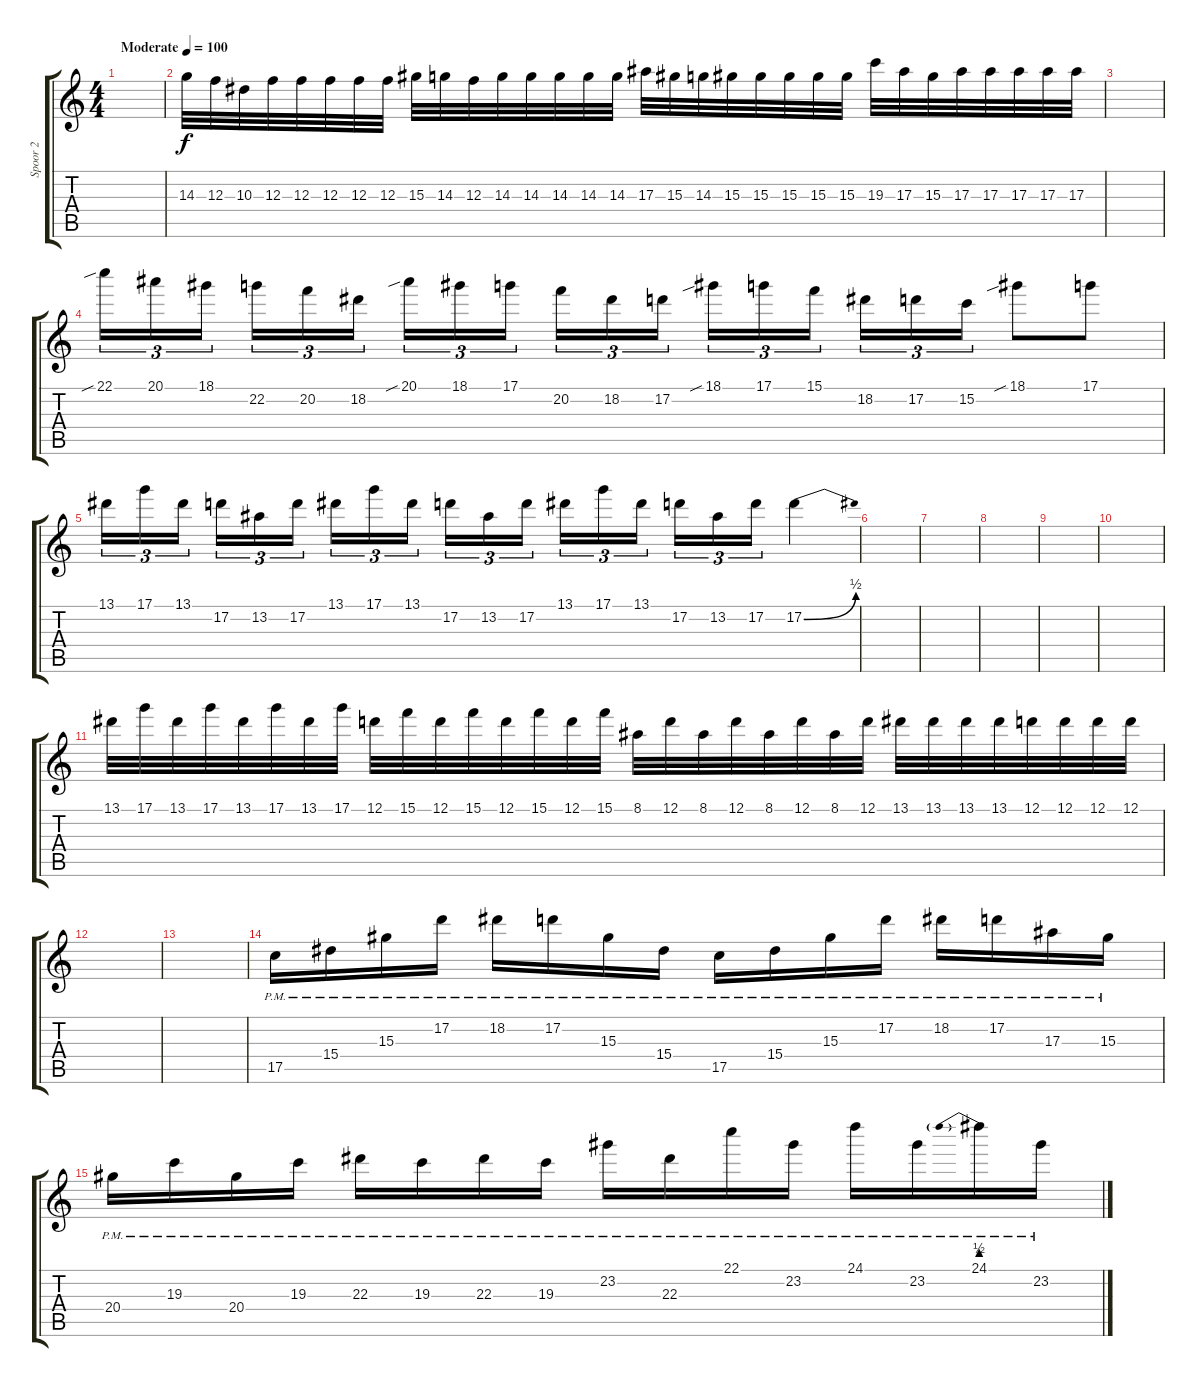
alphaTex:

\track ("Spoor 2" "Spoor 2") {instrument distortionguitar}
\staff {score tabs}
\tuning (D4 A3 F3 C3 G2 C2) {hide}
\ts (4 4)
\tempo (100 "Moderate")
\clef g2
\ks c
|
14.3.32 12.3.32 10.3.32 12.3.32 12.3.32 12.3.32 12.3.32 12.3.32 15.3.32 14.3.32 12.3.32 14.3.32 14.3.32 14.3.32 14.3.32 14.3.32 17.3.32 15.3.32 14.3.32 15.3.32 15.3.32 15.3.32 15.3.32 15.3.32 19.3.32 17.3.32 15.3.32 17.3.32 17.3.32 17.3.32 17.3.32 17.3.32 |
|
22.1{sib}.16{tu (3 2)} 20.1.16{tu (3 2)} 18.1.16{tu (3 2) beam splitsecondary} 22.2.16{tu (3 2)} 20.2.16{tu (3 2)} 18.2.16{tu (3 2)} 20.1{sib}.16{tu (3 2)} 18.1.16{tu (3 2)} 17.1.16{tu (3 2) beam splitsecondary} 20.2.16{tu (3 2)} 18.2.16{tu (3 2)} 17.2.16{tu (3 2)} 18.1{sib}.16{tu (3 2)} 17.1.16{tu (3 2)} 15.1.16{tu (3 2) beam splitsecondary} 18.2.16{tu (3 2)} 17.2.16{tu (3 2)} 15.2.16{tu (3 2)} 18.1{sib}.8 17.1.8 |
13.1.16{tu (3 2)} 17.1.16{tu (3 2)} 13.1.16{tu (3 2) beam splitsecondary} 17.2.16{tu (3 2)} 13.2.16{tu (3 2)} 17.2.16{tu (3 2)} 13.1.16{tu (3 2)} 17.1.16{tu (3 2)} 13.1.16{tu (3 2) beam splitsecondary} 17.2.16{tu (3 2)} 13.2.16{tu (3 2)} 17.2.16{tu (3 2)} 13.1.16{tu (3 2)} 17.1.16{tu (3 2)} 13.1.16{tu (3 2) beam splitsecondary} 17.2.16{tu (3 2)} 13.2.16{tu (3 2)} 17.2.16{tu (3 2)} 17.2{be (bend 0 0 60 2)}.4 |
|
|
|
|
|
13.1.32 17.1.32 13.1.32 17.1.32 13.1.32 17.1.32 13.1.32 17.1.32 12.1.32 15.1.32 12.1.32 15.1.32 12.1.32 15.1.32 12.1.32 15.1.32 8.1.32 12.1.32 8.1.32 12.1.32 8.1.32 12.1.32 8.1.32 12.1.32 13.1.32 13.1.32 13.1.32 13.1.32 12.1.32 12.1.32 12.1.32 12.1.32 |
|
|
17.5{pm}.16 15.4{pm}.16 15.3{pm}.16 17.2{pm}.16 18.2{pm}.16 17.2{pm}.16 15.3{pm}.16 15.4{pm}.16 17.5{pm}.16 15.4{pm}.16 15.3{pm}.16 17.2{pm}.16 18.2{pm}.16 17.2{pm}.16 17.3{pm}.16 15.3{pm}.16 |
20.4{pm}.16 19.3{pm}.16 20.4{pm}.16 19.3{pm}.16 22.3{pm}.16 19.3{pm}.16 22.3{pm}.16 19.3{pm}.16 23.2{pm}.16 22.3{pm}.16 22.1{pm}.16 23.2{pm}.16 24.1{pm}.16 23.2{pm}.16 24.1{be (prebend 0 2 60 2) pm}.16 23.2{pm}.16
